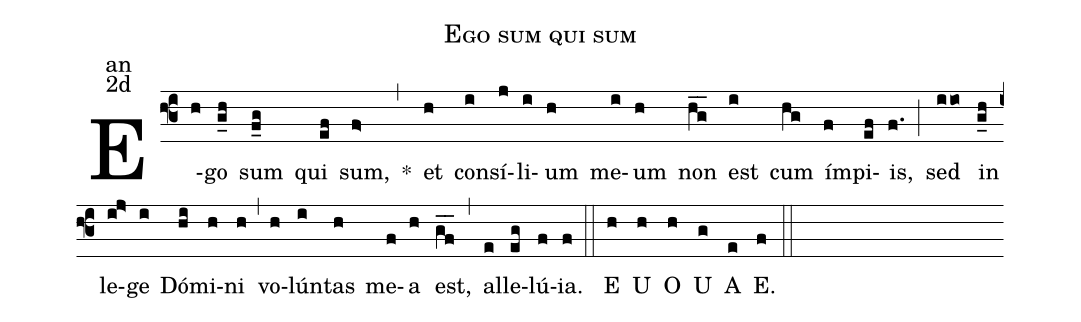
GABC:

name:Ego sum qui sum;
office-part:an;
mode:2d;
%%
(f3)E(h)go(g_h) sum(f_g) qui(ef) sum,(f>) <sp>*</sp>(,) et(h) con(i)sí(j)li(i)um(h) me(i)um(h) non(hg__) est(i) cum(hg) ím(f)pi(ef)is,(f.) (;)
sed(iio) in(g_h) le(ij>)ge(i) Dó(hi)mi(h)ni(h) (,) vo(h)lún(i)tas(h) me(f)a(h) est,(gf__) (,) al(e)le(eg)lú(f){ia}.(f) (::)
<eu>E(h) U(h) O(h) U(g) A(e) E.(f) </eu>(::)
